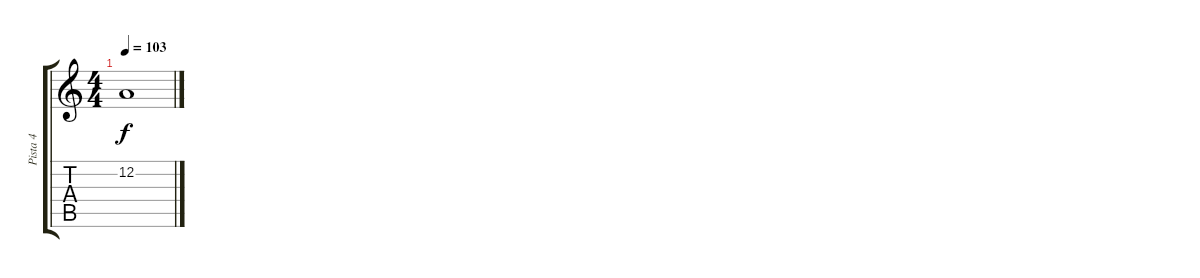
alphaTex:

\track ("Pista 4" "Pista 4") {instrument stringensemble1}
\staff {score tabs}
\tuning (D4 A3 F3 C3 G2 C2) {hide}
\ts (4 4)
\tempo 103
\clef g2
\ks c
12.2{t}.1{dy f}
